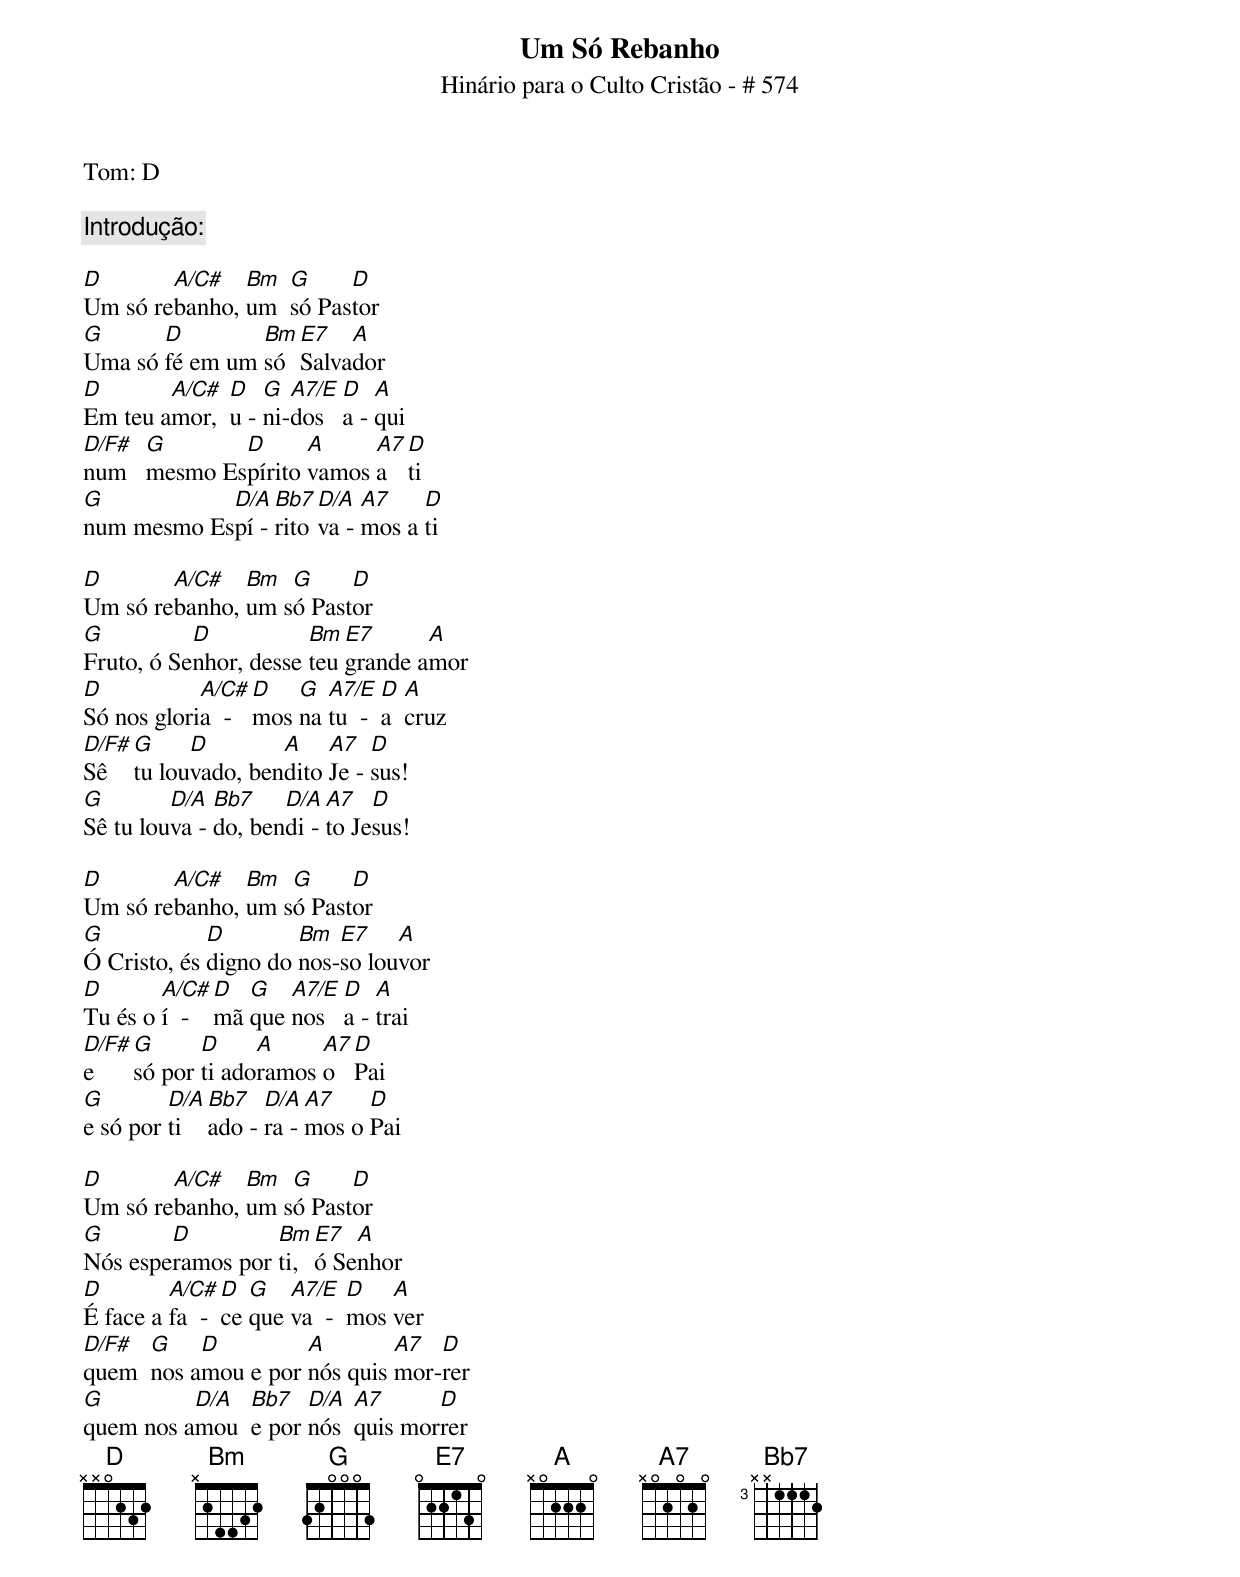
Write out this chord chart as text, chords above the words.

Um Só Rebanho
Hinário para o Culto Cristão - # 574


Tom: D

Introdução:

D       A/C#   Bm  G     D
Um só rebanho, um  só Pastor
G      D        Bm  E7   A
Uma só fé em um só  Salvador
D       A/C#  D   G  A7/E  D   A
Em teu amor,  u - ni-dos   a - qui
D/F#  G       D      A     A7  D
num   mesmo Espírito vamos a   ti
G           D/A  Bb7  D/A  A7    D
num mesmo Espí - rito va - mos a ti

D       A/C#   Bm  G     D
Um só rebanho, um só Pastor
G          D           Bm  E7      A
Fruto, ó Senhor, desse teu grande amor
D           A/C#  D   G  A7/E   D  A
Só nos gloria  -  mos na tu  -  a  cruz
D/F#  G     D        A    A7   D
Sê    tu louvado, bendito Je - sus!
G        D/A  Bb7    D/A  A7   D
Sê tu louva - do, bendi - to Jesus!

D       A/C#   Bm  G     D
Um só rebanho, um só Pastor
G            D        Bm  E7    A
Ó Cristo, és digno do nos-so louvor
D       A/C#  D  G   A7/E  D   A
Tu és o í  -  mã que nos   a - trai
D/F#  G      D     A     A7  D
e     só por ti adoramos o   Pai
G        D/A  Bb7   D/A  A7    D
e só por ti   ado - ra - mos o Pai

D       A/C#   Bm  G     D
Um só rebanho, um só Pastor
G       D         Bm  E7  A
Nós esperamos por ti, ó Senhor
D        A/C#  D  G   A7/E   D   A
É face a fa  - ce que va  -  mos ver
D/F#  G    D         A        A7  D
quem  nos amou e por nós quis mor-rer
G         D/A  Bb7   D/A  A7      D
quem nos amou  e por nós  quis morrer
